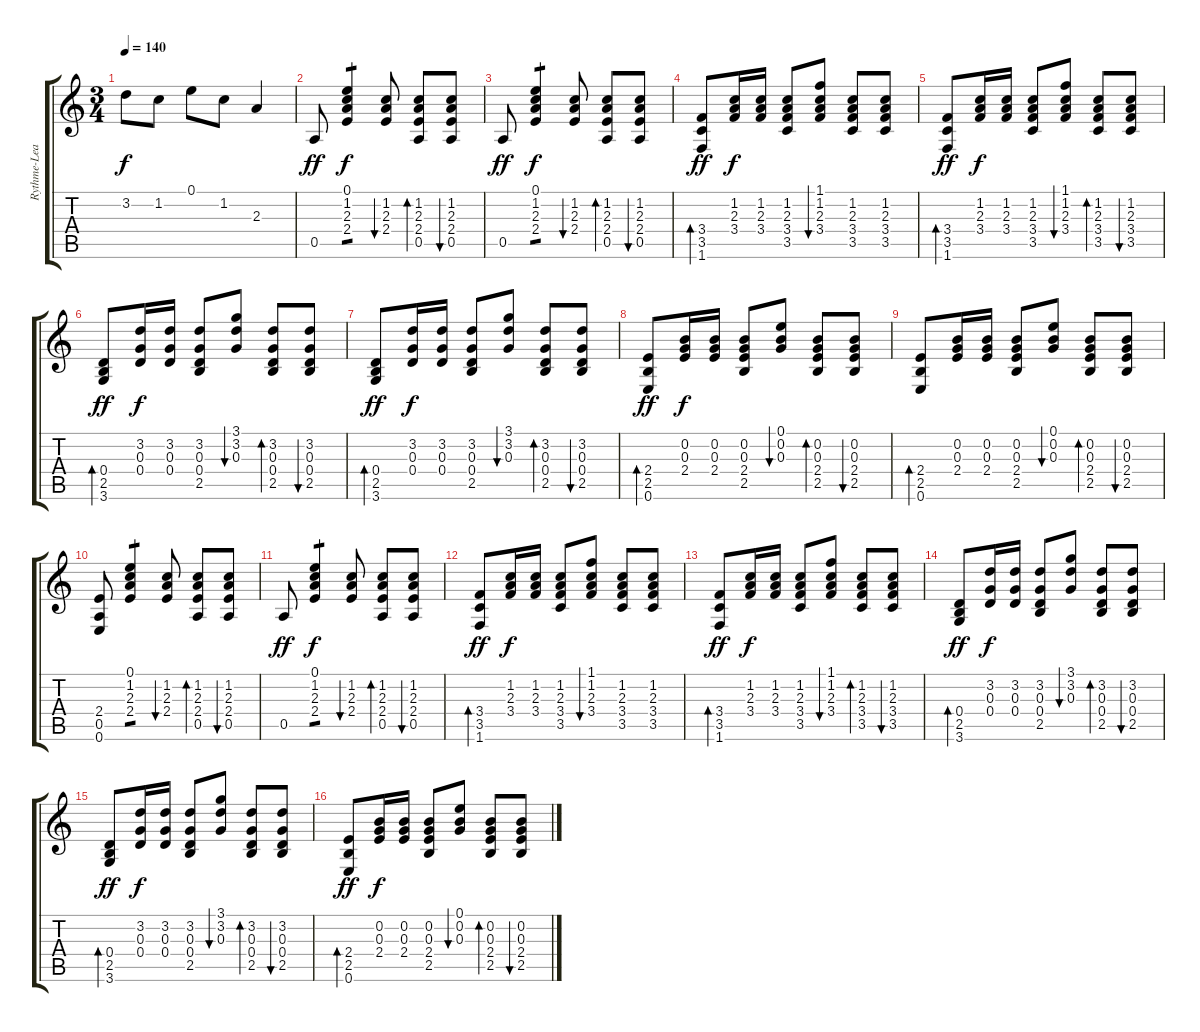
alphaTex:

\track ("Rythme-Lead piano" "Rythme-Lea") {instrument acousticguitarsteel}
\staff {score tabs}
\tuning (E4 B3 G3 D3 A2 E2) {hide}
\ts (3 4)
\tempo 140
\clef g2
\ks c
3.2.8{dy f} 1.2.8 0.1.8 1.2.8 2.3.4 |
0.5.8{dy ff volume 7 balance 0 instrument acousticguitarsteel} (0.1 1.2 2.3 2.4).4{tp 1 dy f} (1.2 2.3 2.4).8{bu 240} (1.2 2.3 2.4 0.5).8{bd 60} (1.2 2.3 2.4 0.5).8{bu 60} |
0.5.8{dy ff} (0.1 1.2 2.3 2.4).4{tp 1 dy f} (1.2 2.3 2.4).8{bu 240} (1.2 2.3 2.4 0.5).8{bd 60} (1.2 2.3 2.4 0.5).8{bu 60} |
(3.4 3.5 1.6).8{bd 60 dy ff} (1.2 2.3 3.4).16{dy f} (1.2 2.3 3.4).16 (1.2 2.3 3.4 3.5).8 (1.1 1.2 2.3 3.4).8{bu 120} (1.2 2.3 3.4 3.5).8 (1.2 2.3 3.4 3.5).8 |
(3.4 3.5 1.6).8{bd 60 dy ff} (1.2 2.3 3.4).16{dy f} (1.2 2.3 3.4).16 (1.2 2.3 3.4 3.5).8 (1.1 1.2 2.3 3.4).8{bu 120} (1.2 2.3 3.4 3.5).8{bd 120} (1.2 2.3 3.4 3.5).8{bu 120} |
(0.4 2.5 3.6).8{bd 120 dy ff} (3.2 0.3 0.4).16{dy f} (3.2 0.3 0.4).16 (3.2 0.3 0.4 2.5).8 (3.1 3.2 0.3).8{bu 120} (3.2 0.3 0.4 2.5).8{bd 120} (3.2 0.3 0.4 2.5).8{bu 120} |
(0.4 2.5 3.6).8{bd 120 dy ff} (3.2 0.3 0.4).16{dy f} (3.2 0.3 0.4).16 (3.2 0.3 0.4 2.5).8 (3.1 3.2 0.3).8{bu 120} (3.2 0.3 0.4 2.5).8{bd 120} (3.2 0.3 0.4 2.5).8{bu 120} |
(2.4 2.5 0.6).8{bd 120 dy ff} (0.2 0.3 2.4).16{dy f} (0.2 0.3 2.4).16 (0.2 0.3 2.4 2.5).8 (0.1 0.2 0.3).8{bu 120} (0.2 0.3 2.4 2.5).8{bd 120} (0.2 0.3 2.4 2.5).8{bu 120} |
(2.4 2.5 0.6).8{bd 120} (0.2 0.3 2.4).16 (0.2 0.3 2.4).16 (0.2 0.3 2.4 2.5).8 (0.1 0.2 0.3).8{bu 120} (0.2 0.3 2.4 2.5).8{bd 120} (0.2 0.3 2.4 2.5).8{bu 120} |
(2.4 0.5 0.6).8{volume 7 instrument acousticguitarsteel} (0.1 1.2 2.3 2.4).4{tp 1} (1.2 2.3 2.4).8{bu 240} (1.2 2.3 2.4 0.5).8{bd 60} (1.2 2.3 2.4 0.5).8{bu 60} |
0.5.8{dy ff volume 6 instrument acousticguitarsteel} (0.1 1.2 2.3 2.4).4{tp 1 dy f} (1.2 2.3 2.4).8{bu 240} (1.2 2.3 2.4 0.5).8{bd 60} (1.2 2.3 2.4 0.5).8{bu 60} |
(3.4 3.5 1.6).8{bd 60 dy ff} (1.2 2.3 3.4).16{dy f} (1.2 2.3 3.4).16 (1.2 2.3 3.4 3.5).8 (1.1 1.2 2.3 3.4).8{bu 120} (1.2 2.3 3.4 3.5).8 (1.2 2.3 3.4 3.5).8 |
(3.4 3.5 1.6).8{bd 60 dy ff} (1.2 2.3 3.4).16{dy f} (1.2 2.3 3.4).16 (1.2 2.3 3.4 3.5).8 (1.1 1.2 2.3 3.4).8{bu 120} (1.2 2.3 3.4 3.5).8{bd 120} (1.2 2.3 3.4 3.5).8{bu 120} |
(0.4 2.5 3.6).8{bd 120 dy ff} (3.2 0.3 0.4).16{dy f} (3.2 0.3 0.4).16 (3.2 0.3 0.4 2.5).8 (3.1 3.2 0.3).8{bu 120} (3.2 0.3 0.4 2.5).8{bd 120} (3.2 0.3 0.4 2.5).8{bu 120} |
(0.4 2.5 3.6).8{bd 120 dy ff} (3.2 0.3 0.4).16{dy f} (3.2 0.3 0.4).16 (3.2 0.3 0.4 2.5).8 (3.1 3.2 0.3).8{bu 120} (3.2 0.3 0.4 2.5).8{bd 120} (3.2 0.3 0.4 2.5).8{bu 120} |
(2.4 2.5 0.6).8{bd 120 dy ff} (0.2 0.3 2.4).16{dy f} (0.2 0.3 2.4).16 (0.2 0.3 2.4 2.5).8 (0.1 0.2 0.3).8{bu 120} (0.2 0.3 2.4 2.5).8{bd 120} (0.2 0.3 2.4 2.5).8{bu 120}
